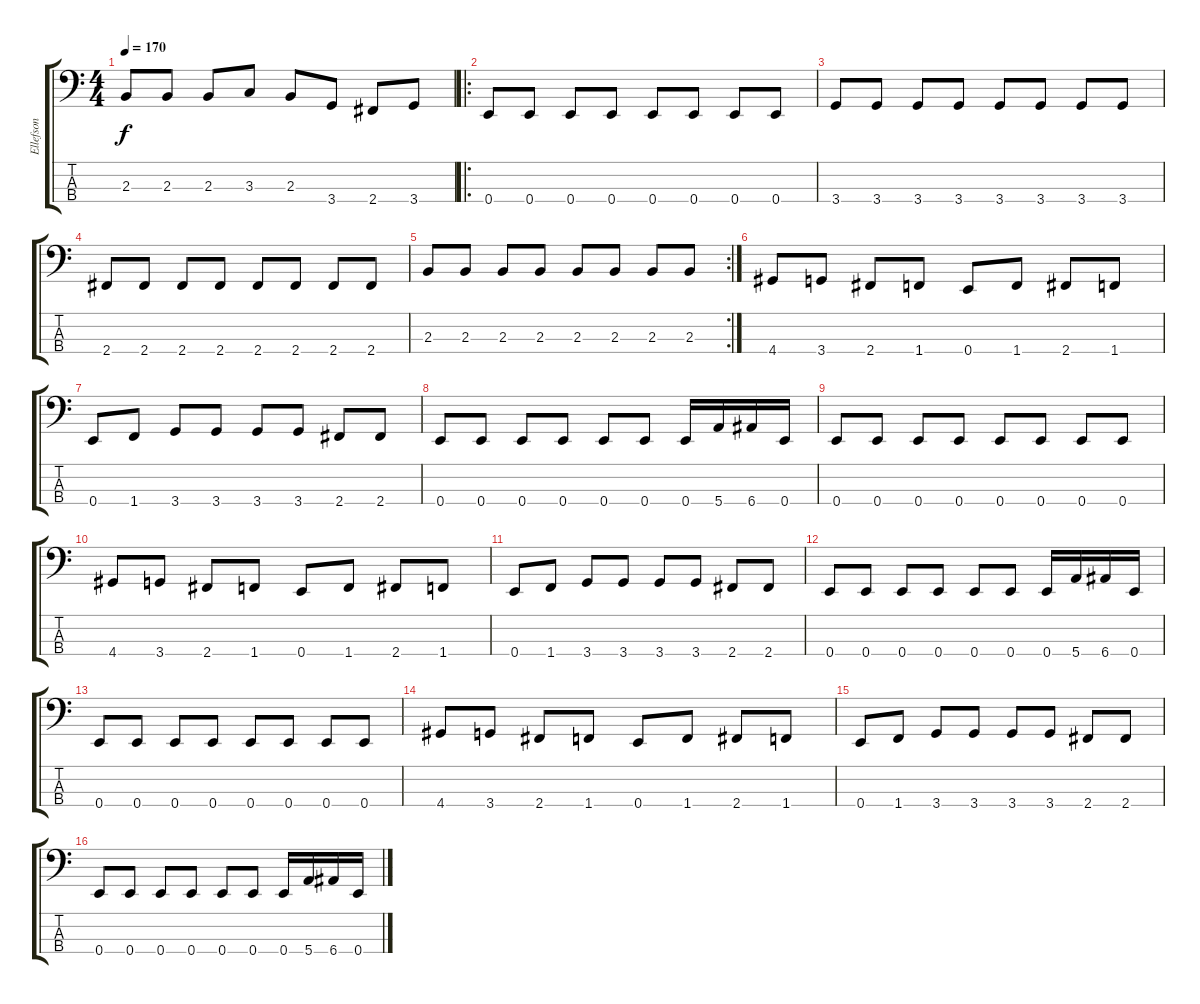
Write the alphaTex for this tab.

\track ("Ellefson" "Ellefson") {instrument electricbasspick}
\staff {score tabs}
\tuning (G2 D2 A1 E1) {hide}
\ts (4 4)
\tempo 170
\clef f4
\ks c
2.3.8{dy f} 2.3.8 2.3.8 3.3.8 2.3.8 3.4.8 2.4.8 3.4.8 |
\ro
0.4.8 0.4.8 0.4.8 0.4.8 0.4.8 0.4.8 0.4.8 0.4.8 |
3.4.8 3.4.8 3.4.8 3.4.8 3.4.8 3.4.8 3.4.8 3.4.8 |
2.4.8 2.4.8 2.4.8 2.4.8 2.4.8 2.4.8 2.4.8 2.4.8 |
\rc 2
2.3.8 2.3.8 2.3.8 2.3.8 2.3.8 2.3.8 2.3.8 2.3.8 |
4.4.8 3.4.8 2.4.8 1.4.8 0.4.8 1.4.8 2.4.8 1.4.8 |
0.4.8 1.4.8 3.4.8 3.4.8 3.4.8 3.4.8 2.4.8 2.4.8 |
0.4.8 0.4.8 0.4.8 0.4.8 0.4.8 0.4.8 0.4.16 5.4.16 6.4.16 0.4.16 |
0.4.8 0.4.8 0.4.8 0.4.8 0.4.8 0.4.8 0.4.8 0.4.8 |
4.4.8 3.4.8 2.4.8 1.4.8 0.4.8 1.4.8 2.4.8 1.4.8 |
0.4.8 1.4.8 3.4.8 3.4.8 3.4.8 3.4.8 2.4.8 2.4.8 |
0.4.8 0.4.8 0.4.8 0.4.8 0.4.8 0.4.8 0.4.16 5.4.16 6.4.16 0.4.16 |
0.4.8 0.4.8 0.4.8 0.4.8 0.4.8 0.4.8 0.4.8 0.4.8 |
4.4.8 3.4.8 2.4.8 1.4.8 0.4.8 1.4.8 2.4.8 1.4.8 |
0.4.8 1.4.8 3.4.8 3.4.8 3.4.8 3.4.8 2.4.8 2.4.8 |
0.4.8 0.4.8 0.4.8 0.4.8 0.4.8 0.4.8 0.4.16 5.4.16 6.4.16 0.4.16
